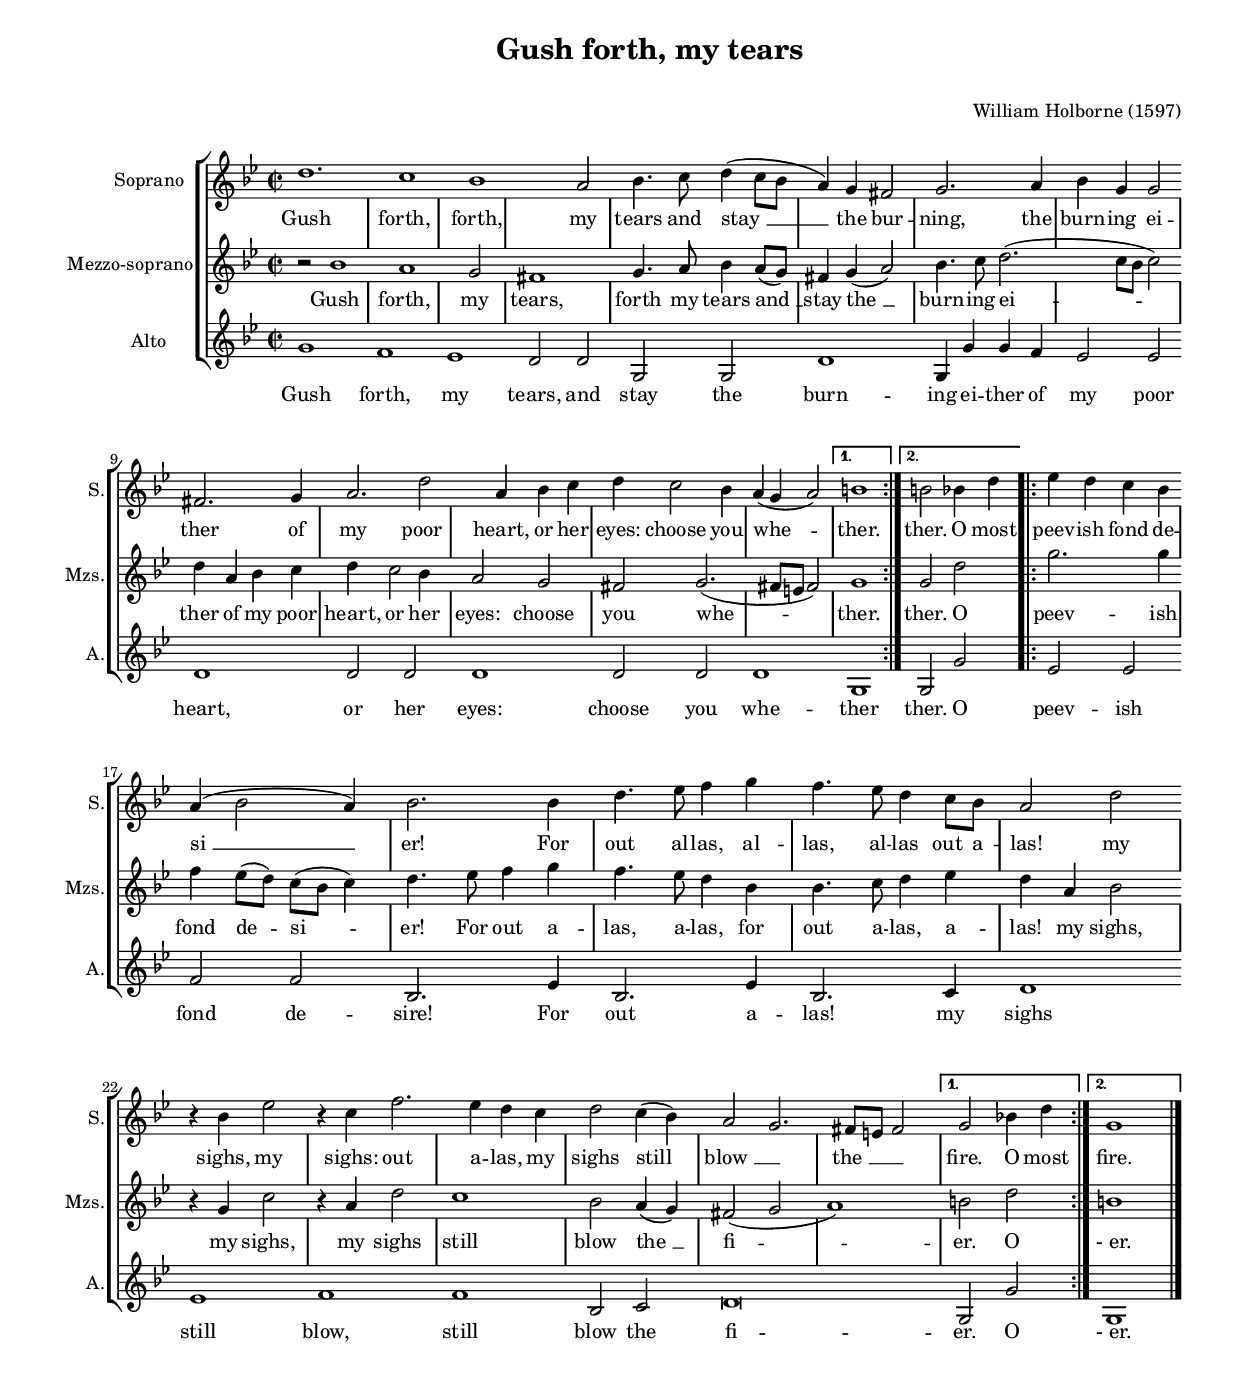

\version "2.18.2"

\header {
  composer = "William Holborne (1597)"
  title = "Gush forth, my tears"
  subtitle = " "
  arranger = " "
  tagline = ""
}


\paper  {
  top-margin = 10
  bottom-margin = 10
  left-margin = 20
  right-margin = 10
  system-system-spacing #'basic-distance = #18
  score-system-spacing =
    #'((basic-distance . 12)
       (minimum-distance . 6)
       (padding . 1)
       (stretchability . 12))
}

#(set-global-staff-size 16 )


Soprano =  \relative d'' {
  \repeat volta 2 {
    \clef "treble" \key bes \major \time 2/2 | % 1
    d1. c1 bes1 a2 | % 5
    bes4. c8 d4 ( c8 bes8 | % 6
    a4 ) g4 fis2 | % 7
    g2. a4 | % 8
    bes4 g4 g2 | % 9
    fis2. g4 | \barNumberCheck #10
    a2. d2 a4 bes4 c4 | % 12
    d4 c2 bes4 | % 13
    a4 ( g4 a2 )
  }
  \alternative {
    {
      | % 14
      b1
    }
    {
      | % 15
      b2 bes4 d4
    }
  } \repeat volta 2 {
    | % 16
    es4 d4 c4 bes4 | \break % 17
    a4 ( bes2 a4 ) | % 18
    bes2. bes4 | % 19
    d4. es8 f4 g4 | \barNumberCheck #20
    f4. es8 d4 c8 bes8 | % 21
    a2 d2 | \break % 22
    r4 bes4 es2 | % 23
    r4 c4 f2. es4 d4 c4 | % 25
    d2 c4 (bes4) | % 26
    a2 g2. fis8 e8 fis2
  }
  \alternative {
    {
      | % 28
      g2 bes!4 d4
    }
    {
      | % 29
      g,1
    }
  }
}

SopranoLyricsOne =  \lyricmode {
  "Gush"  "forth, " "forth," my tears and "stay " __ the bur -- "ning," the burn -- ing ei
  -- ther of my "poor " "heart," or her "eyes:" choose you whe --
  "ther." "ther." O most peev -- ish fond de -- "si " __ "er!" For out
  al -- "las," al -- "las," al -- las "out " a -- las! my
  "sighs," my "sighs:" out a -- "las," my sighs still "blow " __
  \skip4 "the " __ \skip4 \skip4 "fire." O most "fire."
}
Mezzo =  \relative bes' {
  \repeat volta 2 {
    \clef "treble" \key bes \major \time 2/2 r2
    bes1 a1 g2 | % 4
    fis1 | % 5
    g4. a8 bes4 a8 ( g8 ) | % 6
    fis4 g4 ( a2 ) | % 7
    bes4. c8 d2. ( c8 bes8 c2 ) | % 9
    d4 a4 bes4 c4 | \barNumberCheck #10
    d4 c2 bes4 | % 11
    a2 g2 | % 12
    fis2 g2. ( fis8 e8 fis2 )
  }
  \alternative {
    {
      | % 14
      g1
    }
    {
      | % 15
      g2 d'2
    }
  } \repeat volta 2 {
    | % 16
    g2. g4 | % 17
    f4 es8 ( d8 ) c8 ( bes8 c4 ) | % 18
    d4. es8 f4 g4 | % 19
    f4. es8 d4 bes4 | \barNumberCheck #20
    bes4. c8 d4 es4 | % 21
    d4 a4 bes2 | % 22
    r4 g4 c2 | % 23
    r4 a4 d2 | % 24
    c1 | % 25
    bes2 a4 ( g4 ) | % 26
    fis2 ( g2 | % 27
    a1 )
  }
  \alternative {
    {
      | % 28
      b2 d2
    }
    {
      | % 29
      b1
    }
  }
}

MezzoLyricsOne =  \lyricmode {
  "Gush " "forth, " my
  "tears," forth my tears "and " __ stay "the " __ burn -- ing ei --
  ther of my poor "heart," or her "eyes:" choose you whe -- "ther."
  "ther." O peev -- ish fond de -- si -- "er!" For out a -- "las," a
  -- "las," for out a -- "las," a -- las! my "sighs," my "sighs," my
  sighs still blow "the " __ fi -- "er." O "- er."
}
Alto =  \relative g' {
  \repeat volta 2 {
    \clef "treble" \key bes \major \time 2/2 g1
    | % 2
    f1 | % 3
    es1 | % 4
    d2 d2 | % 5
    g,2 g2 | % 6
    d'1 | % 7
    g,4 g'4 g4 f4 | % 8
    es2 es2 | % 9
    d1 | \barNumberCheck #10
    d2 d2 | % 11
    d1 | % 12
    d2 d2 | % 13
    d1
  }
  \alternative {
    {
      | % 14
      g,1
    }
    {
      | % 15
      g2 g'2
    }
  } \repeat volta 2 {
    | % 16
    es2 es2 | % 17
    f2 f2 | % 18
    bes,2. es4 | % 19
    bes2. es4 | \barNumberCheck #20
    bes2. c4 | % 21
    d1 | % 22
    es1 | % 23
    f1 | % 24
    f1 | % 25
    bes,2 c2 | % 26
    d\breve
  }
  \alternative {
    {
      | % 28
      g,2 g'2
    }
    {
      | % 29
      g,1
    }
  }
}

AltoLyricsOne =  \lyricmode {
  Gush "forth," my "tears,"
  and stay the burn -- ing ei -- ther of my poor "heart," or her
  "eyes:" choose you whe -- ther "ther." O peev -- ish fond de --
  "sire!" For out a -- "las!" my sighs still "blow," still blow the fi
  -- "er." O "- er."
}


global = {
  \hide Staff.BarLine
  s1*14
   \undo \hide Staff.BarLine
   s1*2
   \hide Staff.BarLine
   s1*12
  % the final bar line is not interrupted
  \undo \hide Staff.BarLine
  s1
  \bar "|."
}


% The score definition
\score {
  <<
    \new StaffGroup <<
      \new Staff <<
        \set Staff.instrumentName = "Soprano"
        \set Staff.shortInstrumentName = "S."
        \context Staff <<
          \context Voice = "Soprano" {<< \global \Soprano >> }
          \new Lyrics \lyricsto "Soprano" \SopranoLyricsOne
        >>
      >>
      \new Staff <<
        \set Staff.instrumentName = "Mezzo-soprano"
        \set Staff.shortInstrumentName = "Mzs."
        \context Staff <<
          \context Voice = "Mezzo" { << \global \Mezzo >> }
          \new Lyrics \lyricsto "Mezzo" \MezzoLyricsOne
        >>
      >>
      \new Staff <<
        \set Staff.instrumentName = "Alto"
        \set Staff.shortInstrumentName = "A."
        \context Staff <<
          \context Voice = "Alto" { << \global \Alto >> }
          \new Lyrics \lyricsto "Alto" \AltoLyricsOne
        >>
      >>

    >>

  >>
  \layout {}
}

